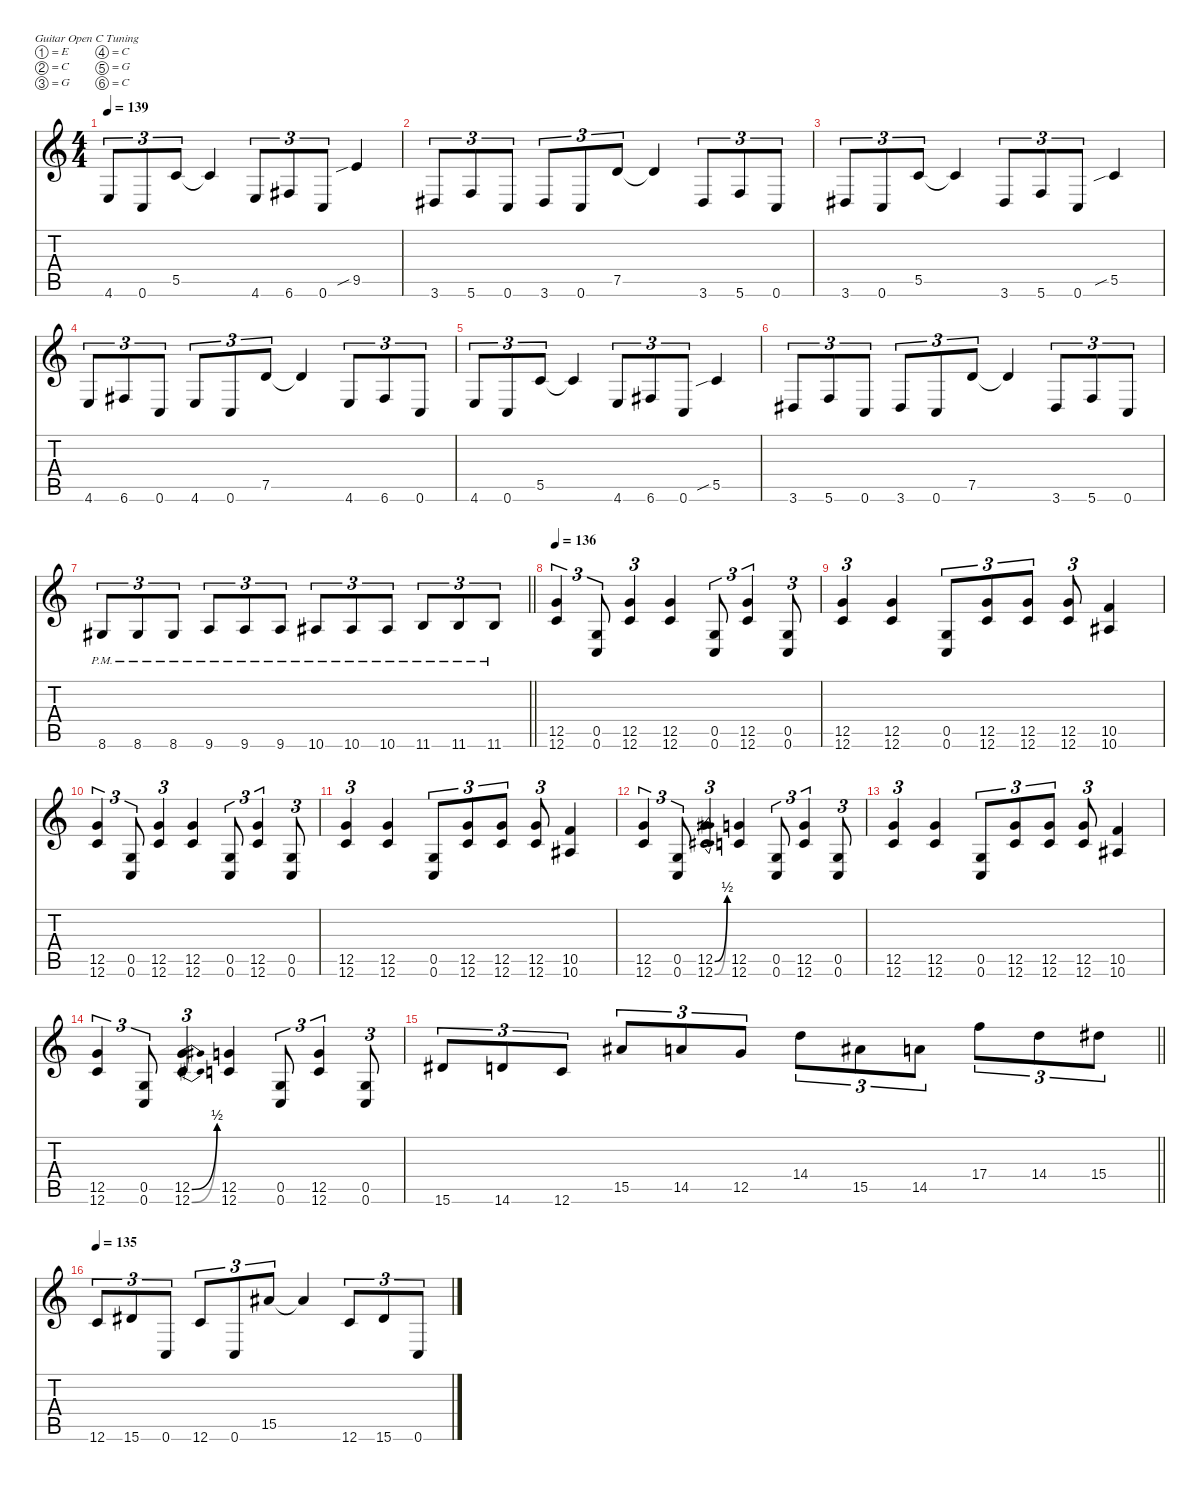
\defaultSystemsLayout 4
\hideDynamics
\bracketExtendMode nobrackets
\singleTrackTrackNamePolicy hidden
\multiTrackTrackNamePolicy hidden
\otherSystemsTrackNameOrientation horizontal
\track ("Devin Townsend" "dist.guit.") {instrument distortionguitar}
\staff {score tabs}
\tuning (E4 C4 G3 C3 G2 C2)
\ts (4 4)
\tempo 139
\clef g2
\ks c
4.6.8{tu (3 2) dy f beam Up} 0.6.8{tu (3 2) beam Up} 5.5.8{tu (3 2) beam Up} 5.5{t}.4{beam Up} 4.6.8{tu (3 2) beam Up} 6.6{acc #}.8{tu (3 2) beam Up} 0.6.8{tu (3 2) beam Up} 9.5{sib}.4{beam Up} |
3.6{acc #}.8{tu (3 2) beam Up} 5.6.8{tu (3 2) beam Up} 0.6.8{tu (3 2) beam Up} 3.6{acc #}.8{tu (3 2) beam Up} 0.6.8{tu (3 2) beam Up} 7.5.8{tu (3 2) beam Up} 7.5{t}.4{beam Up} 3.6{acc #}.8{tu (3 2) beam Up} 5.6.8{tu (3 2) beam Up} 0.6.8{tu (3 2) beam Up} |
3.6{acc #}.8{tu (3 2) beam Up} 0.6.8{tu (3 2) beam Up} 5.5.8{tu (3 2) beam Up} 5.5{t}.4{beam Up} 3.6{acc #}.8{tu (3 2) beam Up} 5.6.8{tu (3 2) beam Up} 0.6.8{tu (3 2) beam Up} 5.5{sib}.4{beam Up} |
4.6.8{tu (3 2) beam Up} 6.6{acc #}.8{tu (3 2) beam Up} 0.6.8{tu (3 2) beam Up} 4.6.8{tu (3 2) beam Up} 0.6.8{tu (3 2) beam Up} 7.5.8{tu (3 2) beam Up} 7.5{t}.4{beam Up} 4.6.8{tu (3 2) beam Up} 6.6{acc #}.8{tu (3 2) beam Up} 0.6.8{tu (3 2) beam Up} |
4.6.8{tu (3 2) beam Up} 0.6.8{tu (3 2) beam Up} 5.5.8{tu (3 2) beam Up} 5.5{t}.4{beam Up} 4.6.8{tu (3 2) beam Up} 6.6{acc #}.8{tu (3 2) beam Up} 0.6.8{tu (3 2) beam Up} 5.5{sib}.4{beam Up} |
3.6{acc #}.8{tu (3 2) beam Up} 5.6.8{tu (3 2) beam Up} 0.6.8{tu (3 2) beam Up} 3.6{acc #}.8{tu (3 2) beam Up} 0.6.8{tu (3 2) beam Up} 7.5.8{tu (3 2) beam Up} 7.5{t}.4{beam Up} 3.6{acc #}.8{tu (3 2) beam Up} 5.6.8{tu (3 2) beam Up} 0.6.8{tu (3 2) beam Up} |
\barLineRight lightlight
8.6{pm acc #}.8{tu (3 2) beam Up} 8.6{pm acc #}.8{tu (3 2) beam Up} 8.6{pm acc #}.8{tu (3 2) beam Up} 9.6{pm}.8{tu (3 2) beam Up} 9.6{pm}.8{tu (3 2) beam Up} 9.6{pm}.8{tu (3 2) beam Up} 10.6{pm acc #}.8{tu (3 2) beam Up} 10.6{pm acc #}.8{tu (3 2) beam Up} 10.6{pm acc #}.8{tu (3 2) beam Up} 11.6{pm}.8{tu (3 2) beam Up} 11.6{pm}.8{tu (3 2) beam Up} 11.6{pm}.8{tu (3 2) beam Up} |
\tempo 136
(12.5 12.6).4{tu (3 2) beam Up} (0.5 0.6).8{tu (3 2) beam Up} (12.5 12.6).4{tu (3 2) beam Up} (12.5 12.6).4{beam Up} (0.5 0.6).8{tu (3 2) beam Up} (12.5 12.6).4{tu (3 2) beam Up} (0.5 0.6).8{tu (3 2) beam Up} |
(12.5 12.6).4{tu (3 2) beam Up} (12.5 12.6).4{beam Up} (0.5 0.6).8{tu (3 2) beam Up} (12.5 12.6).8{tu (3 2) beam Up} (12.5 12.6).8{tu (3 2) beam Up} (12.5 12.6).8{tu (3 2) beam Up} (10.5 10.6{acc #}).4{beam Up} |
(12.5 12.6).4{tu (3 2) beam Up} (0.5 0.6).8{tu (3 2) beam Up} (12.5 12.6).4{tu (3 2) beam Up} (12.5 12.6).4{beam Up} (0.5 0.6).8{tu (3 2) beam Up} (12.5 12.6).4{tu (3 2) beam Up} (0.5 0.6).8{tu (3 2) beam Up} |
(12.5 12.6).4{tu (3 2) beam Up} (12.5 12.6).4{beam Up} (0.5 0.6).8{tu (3 2) beam Up} (12.5 12.6).8{tu (3 2) beam Up} (12.5 12.6).8{tu (3 2) beam Up} (12.5 12.6).8{tu (3 2) beam Up} (10.5 10.6{acc #}).4{beam Up} |
(12.5 12.6).4{tu (3 2) beam Up} (0.5 0.6).8{tu (3 2) beam Up} (12.5{be (bend 0 0 30 2)} 12.6{be (bend 0 0 30 2)}).4{tu (3 2) beam Up} (12.5 12.6).4{beam Up} (0.5 0.6).8{tu (3 2) beam Up} (12.5 12.6).4{tu (3 2) beam Up} (0.5 0.6).8{tu (3 2) beam Up} |
(12.5 12.6).4{tu (3 2) beam Up} (12.5 12.6).4{beam Up} (0.5 0.6).8{tu (3 2) beam Up} (12.5 12.6).8{tu (3 2) beam Up} (12.5 12.6).8{tu (3 2) beam Up} (12.5 12.6).8{tu (3 2) beam Up} (10.5 10.6{acc #}).4{beam Up} |
(12.5 12.6).4{tu (3 2) beam Up} (0.5 0.6).8{tu (3 2) beam Up} (12.5{be (bend 0 0 30 2)} 12.6{be (bend 0 0 30 2)}).4{tu (3 2) beam Up} (12.5 12.6).4{beam Up} (0.5 0.6).8{tu (3 2) beam Up} (12.5 12.6).4{tu (3 2) beam Up} (0.5 0.6).8{tu (3 2) beam Up} |
\barLineRight lightlight
15.6{acc #}.8{tu (3 2) beam Up} 14.6.8{tu (3 2) beam Up} 12.6.8{tu (3 2) beam Up} 15.5{acc #}.8{tu (3 2) beam Up} 14.5.8{tu (3 2) beam Up} 12.5.8{tu (3 2) beam Up} 14.4.8{tu (3 2) beam Down} 15.5{acc #}.8{tu (3 2) beam Down} 14.5.8{tu (3 2) beam Down} 17.4.8{tu (3 2) beam Down} 14.4.8{tu (3 2) beam Down} 15.4{acc #}.8{tu (3 2) beam Down} |
\tempo 135
12.6.8{tu (3 2) beam Up} 15.6{acc #}.8{tu (3 2) beam Up} 0.6.8{tu (3 2) beam Up} 12.6.8{tu (3 2) beam Up} 0.6.8{tu (3 2) beam Up} 15.5{acc #}.8{tu (3 2) beam Up} 15.5{t acc #}.4{beam Up} 12.6.8{tu (3 2) beam Up} 15.6{acc #}.8{tu (3 2) beam Up} 0.6.8{tu (3 2) beam Up}
